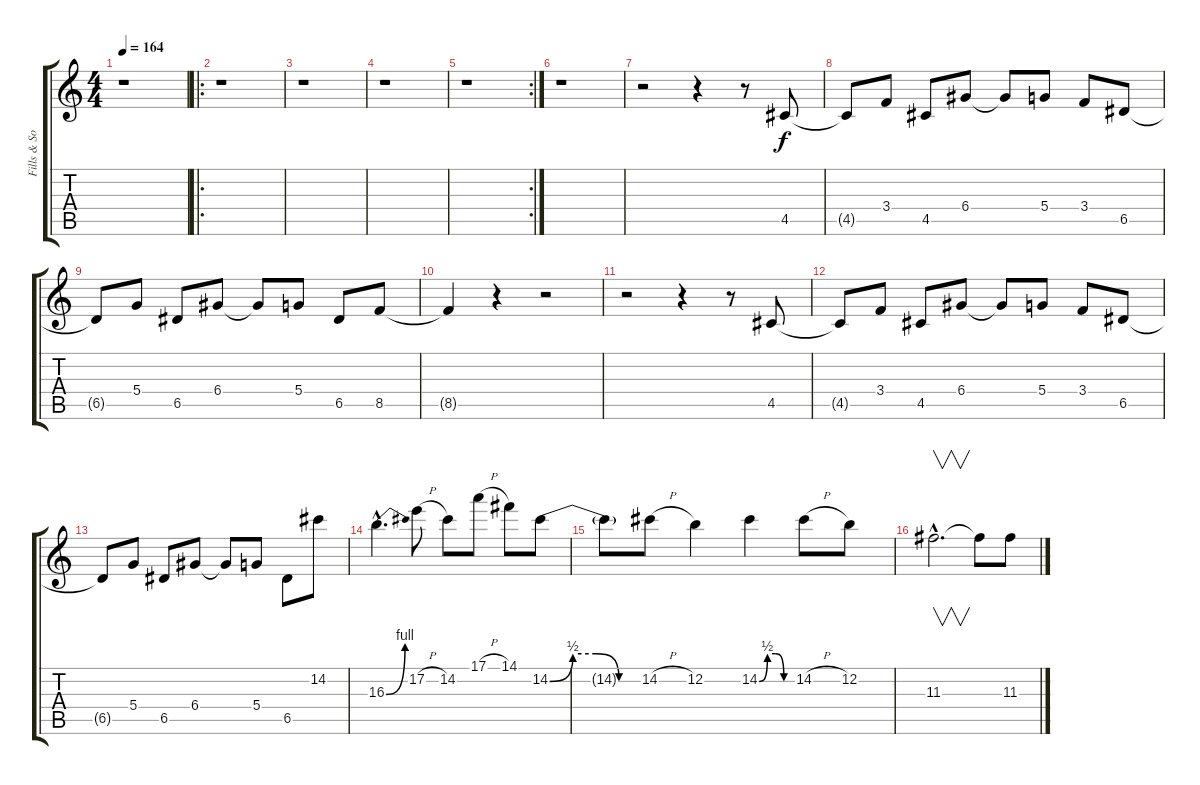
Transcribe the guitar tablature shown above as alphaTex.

\track ("Fills & Solo (distortion)" "Fills & So") {instrument distortionguitar}
\staff {score tabs}
\tuning (E4 B3 G3 D3 A2 E2) {hide}
\ts (4 4)
\tempo 164
\clef g2
\ks c
r.1{dy f} |
\ro
r.1 |
r.1 |
r.1 |
\rc 2
r.1 |
r.1 |
r.2 r.4 r.8 4.5.8 |
4.5{t}.8 3.4.8 4.5.8 6.4.8 6.4{t}.8 5.4.8 3.4.8 6.5.8 |
6.5{t}.8 5.4.8 6.5.8 6.4.8 6.4{t}.8 5.4.8 6.5.8 8.5.8 |
8.5{t}.4 r.4 r.2 |
r.2 r.4 r.8 4.5.8 |
4.5{t}.8 3.4.8 4.5.8 6.4.8 6.4{t}.8 5.4.8 3.4.8 6.5.8 |
6.5{t}.8 5.4.8 6.5.8 6.4.8 6.4{t}.8 5.4.8 6.5.8 14.2.8 |
16.3{be (bend 0 0 60 4) hac}.4{d} 17.2{h}.8 14.2.8 17.1{h}.8 14.1.8 14.2{be (custom 0 0 15 2 30 2 45 0 60 0)}.8 |
14.2{t}.8 14.2{h}.8 12.2.4 14.2{be (custom 0 0 15 2 30 2 45 0 60 0)}.4 14.2{h}.8 12.2.8 |
11.3{hac}.2{v d} 11.3{t}.8 11.3.8
